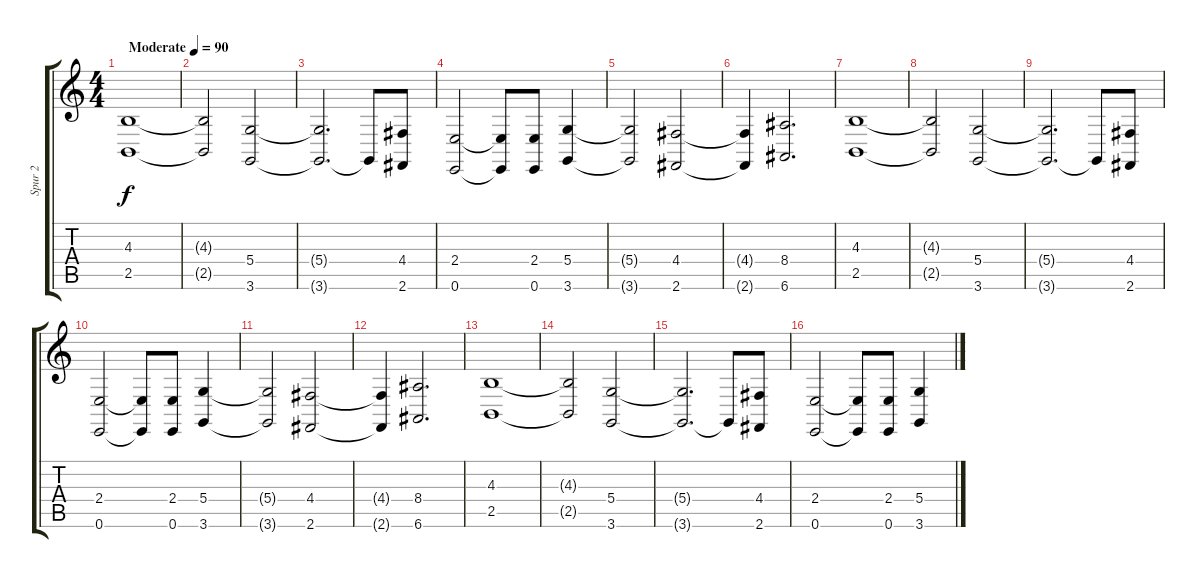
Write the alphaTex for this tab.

\track ("Spur 2" "Spur 2") {instrument acousticgrandpiano}
\staff {score tabs}
\tuning (E4 B3 G3 D3 A2 E2) {hide}
\ts (4 4)
\tempo (90 "Moderate")
\clef g2
\ks c
(4.3 2.5).1{dy f instrument acousticgrandpiano} |
(4.3{t} 2.5{t}).2 (5.4 3.6).2 |
(5.4{t} 3.6{t}).2{d} 3.6{t}.8 (4.4 2.6).8 |
(2.4 0.6).2 (2.4{t} 0.6{t}).8 (2.4 0.6).8 (5.4 3.6).4 |
(5.4{t} 3.6{t}).2 (4.4 2.6).2 |
(4.4{t} 2.6{t}).4 (8.4 6.6).2{d} |
(4.3 2.5).1 |
(4.3{t} 2.5{t}).2 (5.4 3.6).2 |
(5.4{t} 3.6{t}).2{d} 3.6{t}.8 (4.4 2.6).8 |
(2.4 0.6).2 (2.4{t} 0.6{t}).8 (2.4 0.6).8 (5.4 3.6).4 |
(5.4{t} 3.6{t}).2 (4.4 2.6).2 |
(4.4{t} 2.6{t}).4 (8.4 6.6).2{d} |
(4.3 2.5).1 |
(4.3{t} 2.5{t}).2 (5.4 3.6).2 |
(5.4{t} 3.6{t}).2{d} 3.6{t}.8 (4.4 2.6).8 |
(2.4 0.6).2 (2.4{t} 0.6{t}).8 (2.4 0.6).8 (5.4 3.6).4
